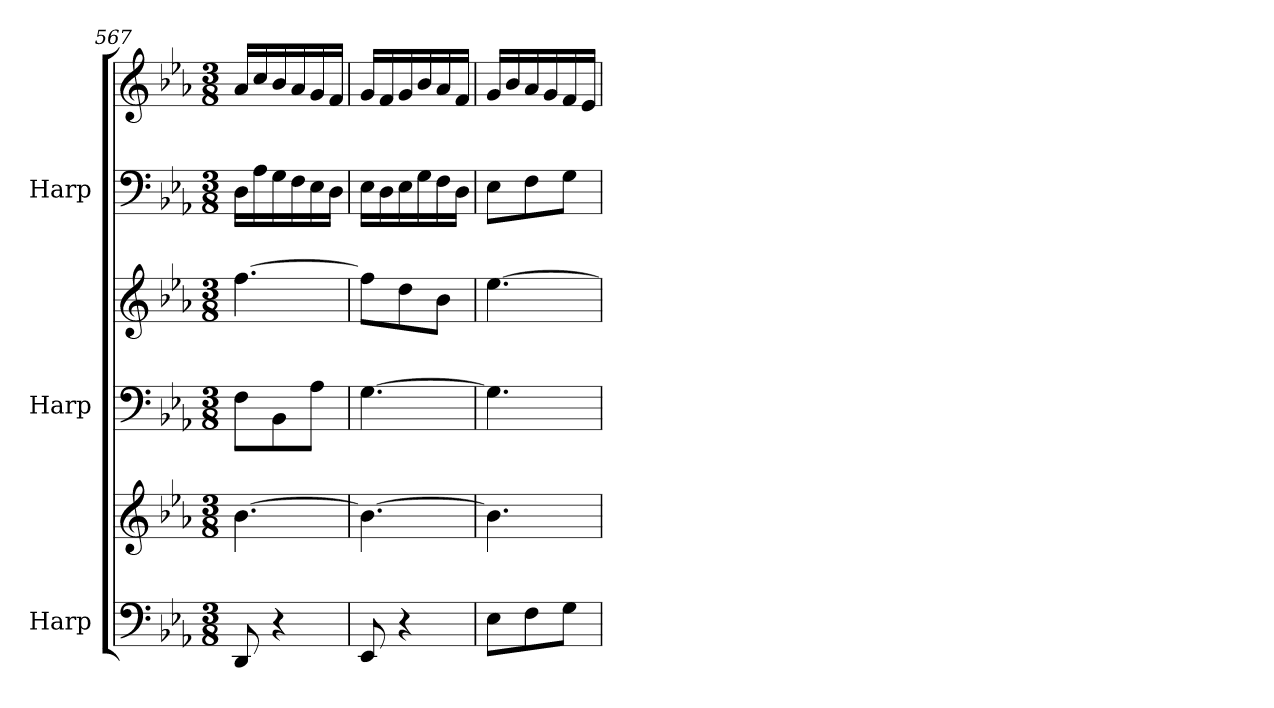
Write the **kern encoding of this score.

**kern	**kern	**kern	**kern	**kern	**kern
*part3	*part3	*part2	*part2	*part1	*part1
*staff6	*staff5	*staff4	*staff3	*staff2	*staff1
*I"Harp	*	*I"Harp	*	*I"Harp	*
*I'Hp	*	*I'Hp	*	*I'Hp	*
*clefF4	*clefG2	*clefF4	*clefG2	*clefF4	*clefG2
*k[b-e-a-]	*k[b-e-a-]	*k[b-e-a-]	*k[b-e-a-]	*k[b-e-a-]	*k[b-e-a-]
*M3/8	*M3/8	*M3/8	*M3/8	*M3/8	*M3/8
=567	=567	=567	=567	=567	=567
8DD/	[4.b-\	8F\L	[4.ff\	16D\LL	16a-/LL
.	.	.	.	16A-\	16cc/
4r	.	8BB-\	.	16G\	16b-/
.	.	.	.	16F\	16a-/
.	.	8A-\J	.	16E-\	16g/
.	.	.	.	16D\JJ	16f/JJ
!!LO:PB:g=z
=568	=568	=568	=568	=568	=568
8EE-/	4.b-\_	[4.G\	8ff\L]	16E-\LL	16g/LL
.	.	.	.	16D\	16f/
4r	.	.	8dd\	16E-\	16g/
.	.	.	.	16G\	16b-/
.	.	.	8b-\J	16F\	16a-/
.	.	.	.	16D\JJ	16f/JJ
=569	=569	=569	=569	=569	=569
8E-\L	4.b-\]	4.G\]	[4.ee-\	8E-\L	16g/LL
.	.	.	.	.	16b-/
8F\	.	.	.	8F\	16a-/
.	.	.	.	.	16g/
8G\J	.	.	.	8G\J	16f/
.	.	.	.	.	16e-/JJ
=	=	=	=	=	=
*-	*-	*-	*-	*-	*-
